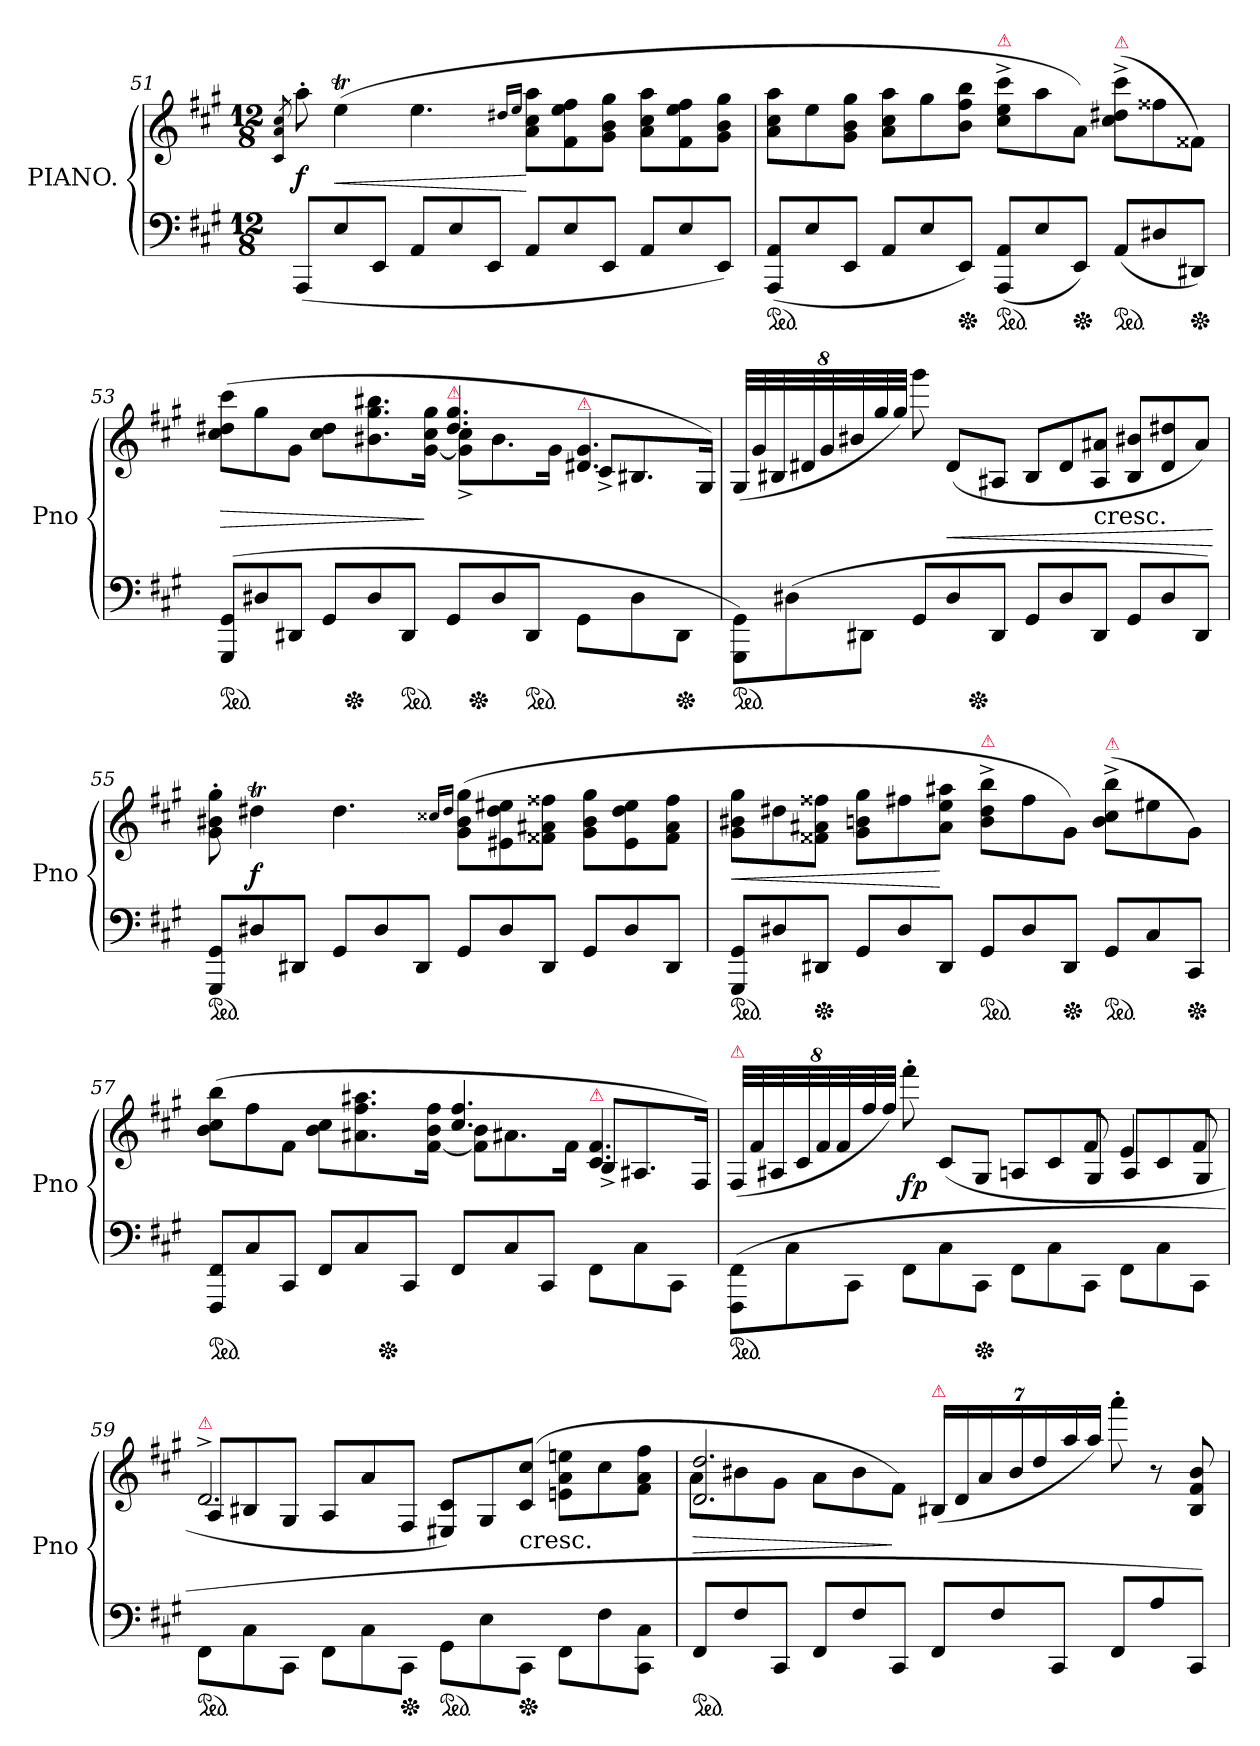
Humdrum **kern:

**kern	**kern	**dynam
*part1	*part1	*part1
*staff2	*staff1	*staff1/2
*I"PIANO.	*	*
*I'Pno	*	*
*clefF4	*clefG2	*
*k[f#c#g#]	*k[f#c#g#]	*
*M12/8	*M12/8	*
=51	=51	=51
.	8qc#/ 8qa/ 8qcc#/	.
(8AAAL	8aa'	f
8E	(4eeT	<
8EEJ	.	.
8AAL	4.ee	.
8E	.	.
8EEJ	.	.
.	16qqdd#X/LL	.
.	16qqee/JJ	.
8AAL	8a 8cc# 8aaL	[
8E	8f# 8ee 8ff#	.
8EEJ	8g# 8b 8gg#J	.
8AAL	8a 8cc# 8aaL	.
8E	8f# 8ee 8ff#	.
8EEJ)	8g# 8b 8gg#J	.
=52	=52	=52
*ped	*	*
(8AAA 8AAL	8a 8cc# 8aaL	.
8E	8ee	.
8EEJ	8g# 8b 8gg#J	.
8AAL	8a 8cc# 8aaL	.
8E	8gg#	.
*Xped	*	*
8EEJ)	8b 8ff# 8bbJ	.
!	!LO:TX:a:color=crimson:t=⚠	!
*ped	*	*
(8AAA 8AAL	8cc#^< 8ee^< 8ccc#^<L	.
8E	8aa	.
*Xped	*	*
8EEJ)	8aJ)	.
!	!LO:TX:a:color=crimson:t=⚠	!
*ped	*	*
(8AAL	(8cc#^< 8dd#X^< 8ccc#^<L	.
8D#X	8ff##X	.
*Xped	*	*
8DD#XJ)	8f##XJ)	.
=53	=53	=53
*	*^	*
*ped	*	*	*
*	*^	*^	*
(<8GGG# 8GG#L	2.rgggyy	(8cc# 8dd#X 8ccc#L	4..ryy	2ryy	>
8D#X	.	8gg#	.	.	.
8DD#XJ	.	8g#J	.	.	.
8GG#L	.	8cc# 8dd#L	.	.	.
*Xped	*	*	*	*	*
.	.	.	1ryy	.	.
8D#	.	8.b#X 8.gg# 8.bb#X	.	4ryy	.
*ped	*	*	*	*	*
8DD#J	.	.	.	.	.
.	.	[16g# 16cc# 16gg#Jk	.	.	]
!	!LO:TX:a:color=crimson:t=⚠	!	!	!	!
8GG#L	4.dd# 4.gg#	8g#]^< 8cc#^<L	.	16ryy	.
*Xped	*	*	*	*	*
.	.	.	.	2ryy	.
8D#	.	8.b#	.	.	.
*ped	*	*	*	*	*
8DD#J	.	.	.	.	.
.	.	16g#Jk	.	.	.
!	!LO:TX:a:color=crimson:t=⚠	!	!	!	!
8GG#\L	4.d#X 4.g#	8c#^>/L	.	.	.
8D#\	.	8.B#X	.	.	.
.	.	.	.	8.ryy	.
*Xped	*	*	*	*	*
8DD#\J	.	.	.	.	.
.	.	16G#/Jk)	16ryy	.	.
=54	=54	=54	=54	=54	=54
!	!LO:TX:a:color=crimson:t=⚠	!	!	!	!
*	*v	*v	*v	*v	*
*ped	*	*
*	*^	*
8GGG#\ 8GG#\L)	(64%3G#/LLL	2ryy	.
.	64%3g#	.	.
.	64%3B#X	.	.
(8D#X\	.	.	.
.	64%3d#X	.	.
.	64%3g#	.	.
.	64%3b#X	.	.
8DD#X\J	.	.	.
.	64%3gg#	.	.
.	64%3gg#JJJ)	.	.
8GG#L	8ggg#	.	fp fp
8D#	(>8d#L	16ryy	<
*Xped	*	*	*
.	.	2...ryy	.
8DD#J	8A#XJ	.	.
8GG#L	8B#L	.	.
8D#	8d#	.	.
!	!LO:TX:c:t=cresc.	!	!
8DD#J	8A# 8a#XJ	.	.
8GG#L	8B# 8b#XL	.	.
8D#	8d# 8dd#X	.	.
8DD#J)	8a#J)	.	.
.	.	.	[
*	*v	*v	*
=55	=55	=55
*ped	*	*
8GGG# 8GG#L	8g#' 8b#X' 8gg#'	.
8D#X	4dd#Xt	f
8DD#XJ	.	.
8GG#L	4.dd#	.
8D#	.	.
8DD#J	.	.
.	16qqcc##X/LL	.
.	16qqdd#/JJ	.
8GG#L	(8g# 8b# 8gg#L	.
8D#	8e#X 8dd# 8ee#X	.
8DD#J	8f##X 8a#X 8ff##XJ	.
8GG#L	8g# 8b# 8gg#L	.
8D#	8e# 8dd# 8ee#	.
8DD#J	8f## 8a# 8ff##J	.
=56	=56	=56
*ped	*	*
8GGG# 8GG#L	8g# 8b#X 8gg#L	<
8D#X	8dd#X	.
*Xped	*	*
8DD#XJ	8f##X 8a#X 8ff##XJ	.
8GG#L	8g# 8bn 8gg#L	.
8D#	8ff#X	.
8DD#J	8a# 8ee 8aa#XJ	[
!	!LO:TX:a:color=crimson:t=⚠	!
*ped	*	*
8GG#L	8b^< 8dd#^< 8bb^<L	.
8D#	8ff#	.
*Xped	*	*
8DD#J	8g#J)	.
!	!LO:TX:a:color=crimson:t=⚠	!
*ped	*	*
8GG#L	(8b^< 8cc#^< 8bb^<L	.
8C#	8ee#X	.
*Xped	*	*
8CC#J	8g#J)	.
=57	=57	=57
*	*^	*
*ped	*	*	*
*	*	*^	*
8FFF# 8FF#L	2.rddddyy	(>8b 8cc# 8bbL	2ryy	.
8C#	.	8ff#	.	.
8CC#J	.	8f#J	.	.
8FF#L	.	8b 8cc#L	.	.
8C#	.	8.a#X 8.ff# 8.aa#X	16ryy	.
*Xped	*	*	*	*
.	.	.	2...ryy	.
8CC#J	.	.	.	.
.	.	[16f# 16b 16ff#Jk	.	.
8FF#L	4.cc# 4.ff#	8f#] 8bL	.	.
8C#	.	8.a#X	.	.
8CC#J	.	.	.	.
.	.	16f#Jk	.	.
!	!LO:TX:a:color=crimson:t=⚠	!	!	!
8FF#\L	4.c# 4.f#	8B^>/L	.	.
8C#\	.	8.A#X/	.	.
8CC#\J	.	.	.	.
.	.	16F#/Jk)	.	.
=58	=58	=58	=58	=58
!	!LO:TX:a:color=crimson:t=⚠	!	!	!
*	*	*v	*v	*
*ped	*	*	*
(<8FFF#\ 8FF#\L	(<64%3F#/LLL	8ryy	.
.	64%3f#	.	.
.	64%3A#X	.	.
8C#\	.	8ryy	.
.	64%3c#	.	.
.	64%3f#	.	.
.	64%3f#	.	.
8CC#\J	.	8ryy	.
.	64%3ff#	.	.
.	64%3ff#JJJ)	.	.
8FF#\L	8fff#'	8ryy	fp
8C#\	2ryy	(>8c#/L	.
*Xped	*	*	*
8CC#\J	.	8G#/J	.
8FF#\L	.	8An/L	.
8C#\	.	8c#/	.
8CC#\J	8f#	8G#/J	.
8FF#\L	4e	8A/L	.
8C#\	.	8c#/	.
8CC#\J	8f#	8G#/J	.
=59	=59	=59	=59
!	!LO:TX:a:color=crimson:t=⚠	!	!
*ped	*	*	*
8FF#\L	2.d^	8A/L	.
8C#\	.	8B#X/	.
8CC#\J	.	8G#/J	.
8FF#\L	.	8A/L	.
8C#\	.	8a/	.
*Xped	*	*	*
8CC#\J	.	8F#/J	.
*ped	*	*	*
8GG#\L	8E#X/ 8c#/L)	4ryy	.
8E\	8G#/	.	.
!	!LO:TX:c:t=cresc.	!	!
*Xped	*	*	*
8CC#\J	(>8c# 8cc#J	2ryy	.
8FF#\L	8en\ 8a\ 8een\L	.	.
8F#\	8cc#\	.	.
8CC#\ 8C#\J	8f#\ 8a\ 8ff#\J	.	.
=60	=60	=60	=60
*ped	*	*	*
8FF#L	2.d 2.dd	8aL	>
8F#	.	8b#X	.
8CC#J	.	8g#J	.
8FF#L	.	8aL	.
8F#	.	8b#	.
8CC#J	.	8f#J)	]
!	!LO:TX:a:color=crimson:t=⚠	!	!
8FF#L	(56%3B#X/LL	2.rAyy	.
.	56%3d/	.	.
.	56%3a/	.	.
8F#	.	.	.
.	56%3b#/	.	.
.	56%3dd/	.	.
8CC#J	.	.	.
.	56%3aa/	.	.
.	56%3aa/JJ)	.	.
8FF#L	8aaa'>\	.	.
8A	8r	.	.
8CC#J)	8B# 8f# 8b#	.	.
*	*v	*v	*
=	=	=
*-	*-	*-
